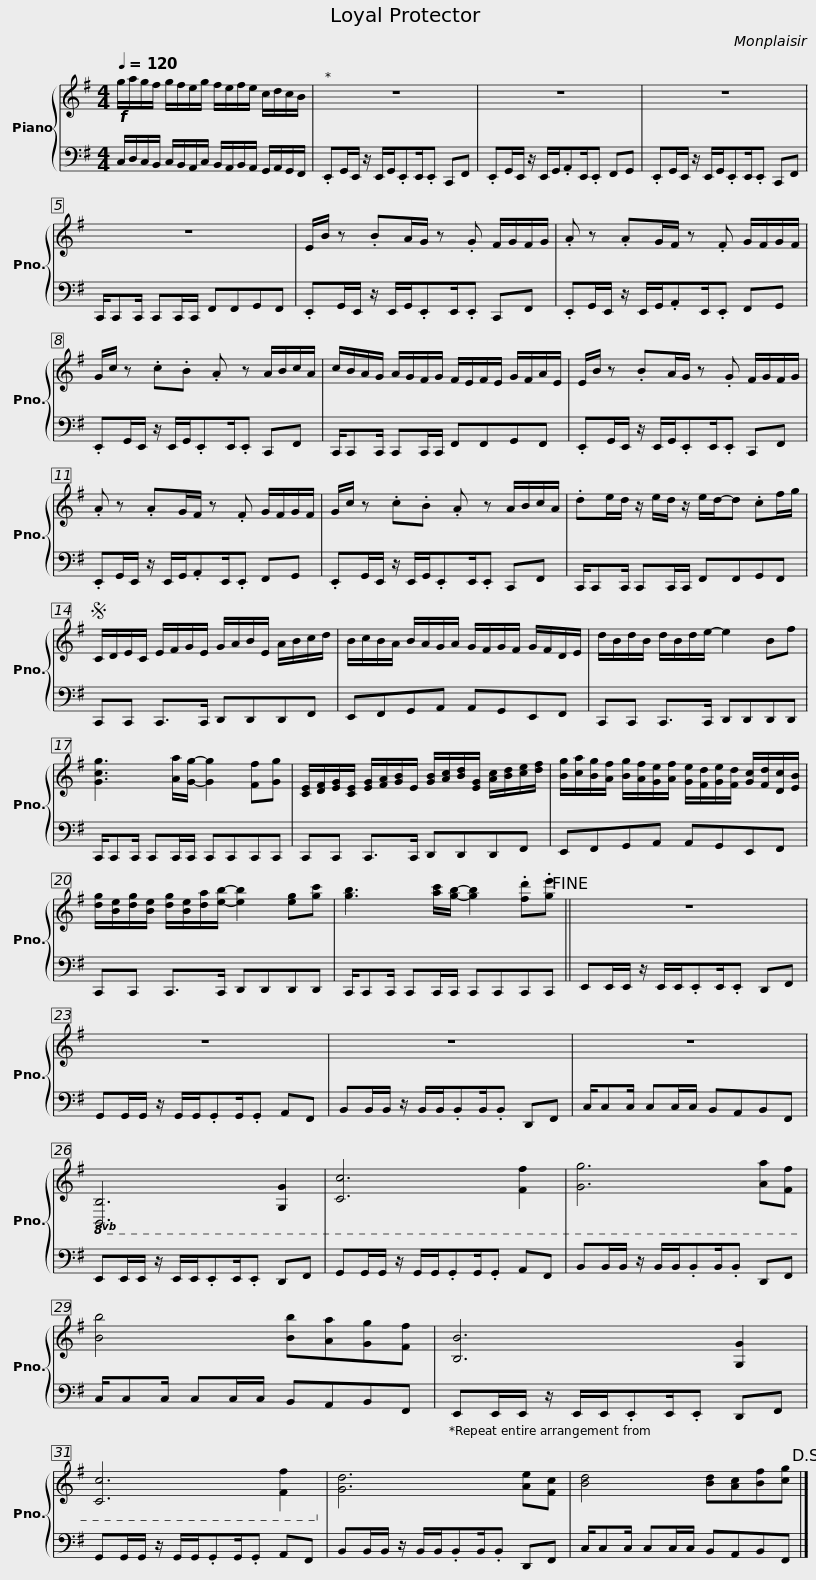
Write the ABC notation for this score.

X:1
%%score { 1 | 2 }
L:1/8
Q:1/4=120
M:4/4
I:linebreak $
K:G
V:1 treble
V:2 bass
V:1
!f! g/a/g/f/ g/f/e/g/ f/e/f/e/ c/d/c/B/ | z8 | z8 |$ z8 | z8 | %5
 E/B/ z .BA/G/ z .G F/G/F/G/ |$ .A z .AG/F/ z .F G/F/G/F/ | G/c/ z .c.B .A z A/B/c/A/ | c/B/A/G/ A/G/F/G/ F/E/F/E/ G/F/A/E/ |$ E/B/ z .BA/G/ z .G F/G/F/G/ | %10
 .A z .AG/F/ z .F G/F/G/F/ | G/c/ z .c.B .A z A/B/c/A/ |$ .de/d/ z/ e/d/ z/ e/d/-d .cf/g/ |S C/D/E/C/ E/F/G/E/ G/A/B/E/ A/B/c/d/ | B/c/B/A/ B/A/G/A/ G/F/G/F/ G/F/D/E/ |$ %15
 d/B/d/B/ d/B/d/e/- e2 Bf | [Gcg]3 [Aa]/[Gg]/- [Gg]2 [Ff][Gg] | [CE]/[DF]/[EG]/[CE]/ [EG]/[FA]/[GB]/E/ [GB]/[Ac]/[Bd]/[EG]/ [Ac]/[Bd]/[ce]/[df]/ |$ [Bg]/[ca]/[Bg]/[Af]/ [Bg]/[Af]/[Ge]/[Af]/ [Ge]/[Fd]/[Ge]/[Fd]/ [Gc]/[Fd]/[Dc]/[EB]/ | [dg]/[Be]/[dg]/[Be]/ [dg]/[Be]/[da]/[eb]/- [eb]2 [eg][gc'] | %20
 [gb]3 [ac']/[gb]/- [gb]2 .[fd'].[ge']!fine! ||$ z8 | z8 | z8 | z8 |$ %25
!8vb(! [B,,B,]6 [G,,G,]2 | [C,C]6 [F,F]2 | [G,G]6 [A,A][F,F] | [B,B]4 [B,B][A,A][G,G][F,F] |$ [B,,B,]6 [G,,G,]2 | %30
 [C,C]6 [F,F]2!8vb)! | [Gd]6 [Ae][Fc] | [Bd]4 [Bd][Ac][Bf][cg]!D.S.! |] %33
V:2
 C,/D,/C,/B,,/ C,/B,,/A,,/C,/ B,,/A,,/B,,/A,,/ G,,/A,,/G,,/F,,/ | .E,,G,,/E,,/ z/ E,,/G,,/.E,,E,,/.E,, C,,F,, | .E,,G,,/E,,/ z/ E,,/G,,/.A,,E,,/.E,, F,,G,, |$ .E,,G,,/E,,/ z/ E,,/G,,/.E,,E,,/.E,, C,,F,, | C,,/C,,C,,/ C,,C,,/C,,/ F,,F,,G,,F,, | %5
 .E,,G,,/E,,/ z/ E,,/G,,/.E,,E,,/.E,, C,,F,, |$ .E,,G,,/E,,/ z/ E,,/G,,/.A,,E,,/.E,, F,,G,, | .E,,G,,/E,,/ z/ E,,/G,,/.E,,E,,/.E,, C,,F,, | C,,/C,,C,,/ C,,C,,/C,,/ F,,F,,G,,F,, |$ .E,,G,,/E,,/ z/ E,,/G,,/.E,,E,,/.E,, C,,F,, | %10
 .E,,G,,/E,,/ z/ E,,/G,,/.A,,E,,/.E,, F,,G,, | .E,,G,,/E,,/ z/ E,,/G,,/.E,,E,,/.E,, C,,F,, |$ C,,/C,,C,,/ C,,C,,/C,,/ F,,F,,G,,F,, | C,,C,, C,,>C,, D,,D,,D,,F,, | E,,F,,G,,A,, A,,G,,E,,F,, |$ %15
 C,,C,, C,,>C,, D,,D,,D,,D,, | C,,/C,,C,,/ C,,C,,/C,,/ C,,C,,C,,C,, | C,,C,, C,,>C,, D,,D,,D,,F,, |$ E,,F,,G,,A,, A,,G,,E,,F,, | C,,C,, C,,>C,, D,,D,,D,,D,, | %20
 C,,/C,,C,,/ C,,C,,/C,,/ C,,C,,C,,C,, ||$ E,,E,,/E,,/ z/ E,,/E,,/.E,,E,,/.E,, D,,F,, | G,,G,,/G,,/ z/ G,,/G,,/.G,,G,,/.G,, A,,F,, | B,,B,,/B,,/ z/ B,,/B,,/.B,,B,,/.B,, D,,F,, | C,/C,C,/ C,C,/C,/ B,,A,,B,,F,, |$ %25
 E,,E,,/E,,/ z/ E,,/E,,/.E,,E,,/.E,, D,,F,, | G,,G,,/G,,/ z/ G,,/G,,/.G,,G,,/.G,, A,,F,, | B,,B,,/B,,/ z/ B,,/B,,/.B,,B,,/.B,, D,,F,, | C,/C,C,/ C,C,/C,/ B,,A,,B,,F,, |$ E,,E,,/E,,/ z/ E,,/E,,/.E,,E,,/.E,, D,,F,, | %30
 G,,G,,/G,,/ z/ G,,/G,,/.G,,G,,/.G,, A,,F,, | B,,B,,/B,,/ z/ B,,/B,,/.B,,B,,/.B,, D,,F,, | C,/C,C,/ C,C,/C,/ B,,A,,B,,F,, |] %33
